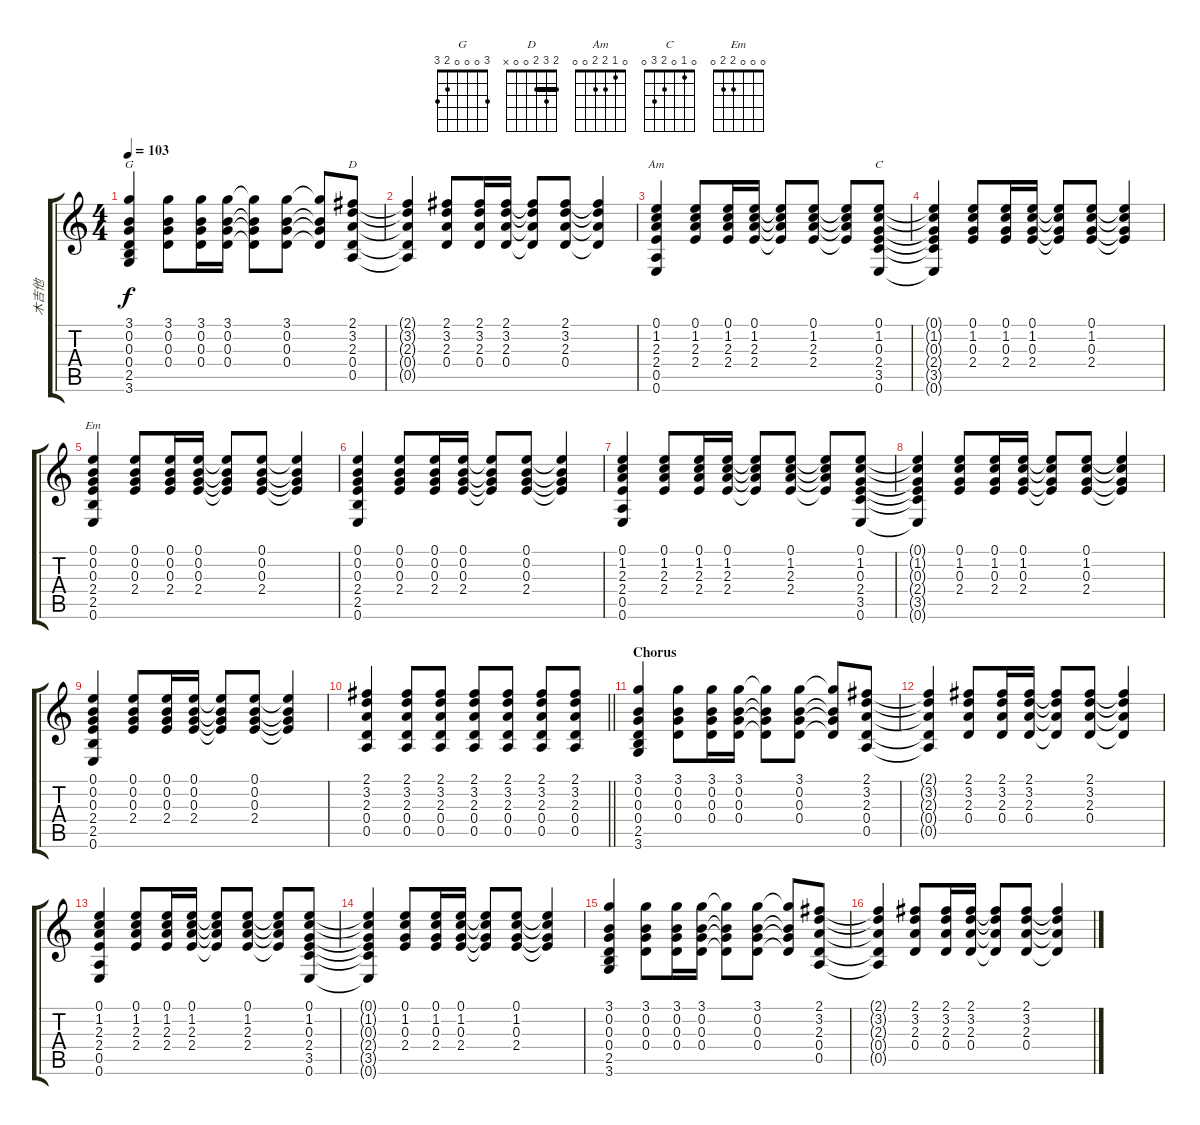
\track ("木吉他" "木吉他") {instrument acousticguitarsteel}
\staff {score tabs}
\tuning (E4 B3 G3 D3 A2 E2) {hide}
\chord ("G" 3 0 0 0 2 3)
\chord ("D" 2 3 2 0 0 x) {barre 2}
\chord ("Am" 0 1 2 2 0 0)
\chord ("C" 0 1 0 2 3 0)
\chord ("Em" 0 0 0 2 2 0)
\ts (4 4)
\tempo 103
\clef g2
\ks c
(3.1 0.2 0.3 0.4 2.5 3.6).4{ch "G" dy f} (3.1 0.2 0.3 0.4).8 (3.1 0.2 0.3 0.4).16 (3.1 0.2 0.3 0.4).16 (3.1{t} 0.2{t} 0.3{t} 0.4{t}).8 (3.1 0.2 0.3 0.4).8 (3.1{t} 0.2{t} 0.3{t} 0.4{t}).8 (2.1 3.2 2.3 0.4 0.5).8{ch "D"} |
(2.1{t} 3.2{t} 2.3{t} 0.4{t} 0.5{t}).4 (2.1 3.2 2.3 0.4).8 (2.1 3.2 2.3 0.4).16 (2.1 3.2 2.3 0.4).16 (2.1{t} 3.2{t} 2.3{t} 0.4{t}).8 (2.1 3.2 2.3 0.4).8 (2.1{t} 3.2{t} 2.3{t} 0.4{t}).4 |
(0.1 1.2 2.3 2.4 0.5 0.6).4{ch "Am"} (0.1 1.2 2.3 2.4).8 (0.1 1.2 2.3 2.4).16 (0.1 1.2 2.3 2.4).16 (0.1{t} 1.2{t} 2.3{t} 2.4{t}).8 (0.1 1.2 2.3 2.4).8 (0.1{t} 1.2{t} 2.3{t} 2.4{t}).8 (0.1 1.2 0.3 2.4 3.5 0.6).8{ch "C"} |
(0.1{t} 1.2{t} 0.3{t} 2.4{t} 3.5{t} 0.6{t}).4 (0.1 1.2 0.3 2.4).8 (0.1 1.2 0.3 2.4).16 (0.1 1.2 0.3 2.4).16 (0.1{t} 1.2{t} 0.3{t} 2.4{t}).8 (0.1 1.2 0.3 2.4).8 (0.1{t} 1.2{t} 0.3{t} 2.4{t}).4 |
(0.1 0.2 0.3 2.4 2.5 0.6).4{ch "Em"} (0.1 0.2 0.3 2.4).8 (0.1 0.2 0.3 2.4).16 (0.1 0.2 0.3 2.4).16 (0.1{t} 0.2{t} 0.3{t} 2.4{t}).8 (0.1 0.2 0.3 2.4).8 (0.1{t} 0.2{t} 0.3{t} 2.4{t}).4 |
(0.1 0.2 0.3 2.4 2.5 0.6).4 (0.1 0.2 0.3 2.4).8 (0.1 0.2 0.3 2.4).16 (0.1 0.2 0.3 2.4).16 (0.1{t} 0.2{t} 0.3{t} 2.4{t}).8 (0.1 0.2 0.3 2.4).8 (0.1{t} 0.2{t} 0.3{t} 2.4{t}).4 |
(0.1 1.2 2.3 2.4 0.5 0.6).4 (0.1 1.2 2.3 2.4).8 (0.1 1.2 2.3 2.4).16 (0.1 1.2 2.3 2.4).16 (0.1{t} 1.2{t} 2.3{t} 2.4{t}).8 (0.1 1.2 2.3 2.4).8 (0.1{t} 1.2{t} 2.3{t} 2.4{t}).8 (0.1 1.2 0.3 2.4 3.5 0.6).8 |
(0.1{t} 1.2{t} 0.3{t} 2.4{t} 3.5{t} 0.6{t}).4 (0.1 1.2 0.3 2.4).8 (0.1 1.2 0.3 2.4).16 (0.1 1.2 0.3 2.4).16 (0.1{t} 1.2{t} 0.3{t} 2.4{t}).8 (0.1 1.2 0.3 2.4).8 (0.1{t} 1.2{t} 0.3{t} 2.4{t}).4 |
(0.1 0.2 0.3 2.4 2.5 0.6).4 (0.1 0.2 0.3 2.4).8 (0.1 0.2 0.3 2.4).16 (0.1 0.2 0.3 2.4).16 (0.1{t} 0.2{t} 0.3{t} 2.4{t}).8 (0.1 0.2 0.3 2.4).8 (0.1{t} 0.2{t} 0.3{t} 2.4{t}).4 |
\barLineRight lightlight
(2.1 3.2 2.3 0.4 0.5).4 (2.1 3.2 2.3 0.4 0.5).8 (2.1 3.2 2.3 0.4 0.5).8 (2.1 3.2 2.3 0.4 0.5).8 (2.1 3.2 2.3 0.4 0.5).8 (2.1 3.2 2.3 0.4 0.5).8 (2.1 3.2 2.3 0.4 0.5).8 |
\section ("" "Chorus")
(3.1 0.2 0.3 0.4 2.5 3.6).4 (3.1 0.2 0.3 0.4).8 (3.1 0.2 0.3 0.4).16 (3.1 0.2 0.3 0.4).16 (3.1{t} 0.2{t} 0.3{t} 0.4{t}).8 (3.1 0.2 0.3 0.4).8 (3.1{t} 0.2{t} 0.3{t} 0.4{t}).8 (2.1 3.2 2.3 0.4 0.5).8 |
(2.1{t} 3.2{t} 2.3{t} 0.4{t} 0.5{t}).4 (2.1 3.2 2.3 0.4).8 (2.1 3.2 2.3 0.4).16 (2.1 3.2 2.3 0.4).16 (2.1{t} 3.2{t} 2.3{t} 0.4{t}).8 (2.1 3.2 2.3 0.4).8 (2.1{t} 3.2{t} 2.3{t} 0.4{t}).4 |
(0.1 1.2 2.3 2.4 0.5 0.6).4 (0.1 1.2 2.3 2.4).8 (0.1 1.2 2.3 2.4).16 (0.1 1.2 2.3 2.4).16 (0.1{t} 1.2{t} 2.3{t} 2.4{t}).8 (0.1 1.2 2.3 2.4).8 (0.1{t} 1.2{t} 2.3{t} 2.4{t}).8 (0.1 1.2 0.3 2.4 3.5 0.6).8 |
(0.1{t} 1.2{t} 0.3{t} 2.4{t} 3.5{t} 0.6{t}).4 (0.1 1.2 0.3 2.4).8 (0.1 1.2 0.3 2.4).16 (0.1 1.2 0.3 2.4).16 (0.1{t} 1.2{t} 0.3{t} 2.4{t}).8 (0.1 1.2 0.3 2.4).8 (0.1{t} 1.2{t} 0.3{t} 2.4{t}).4 |
(3.1 0.2 0.3 0.4 2.5 3.6).4 (3.1 0.2 0.3 0.4).8 (3.1 0.2 0.3 0.4).16 (3.1 0.2 0.3 0.4).16 (3.1{t} 0.2{t} 0.3{t} 0.4{t}).8 (3.1 0.2 0.3 0.4).8 (3.1{t} 0.2{t} 0.3{t} 0.4{t}).8 (2.1 3.2 2.3 0.4 0.5).8 |
(2.1{t} 3.2{t} 2.3{t} 0.4{t} 0.5{t}).4 (2.1 3.2 2.3 0.4).8 (2.1 3.2 2.3 0.4).16 (2.1 3.2 2.3 0.4).16 (2.1{t} 3.2{t} 2.3{t} 0.4{t}).8 (2.1 3.2 2.3 0.4).8 (2.1{t} 3.2{t} 2.3{t} 0.4{t}).4
